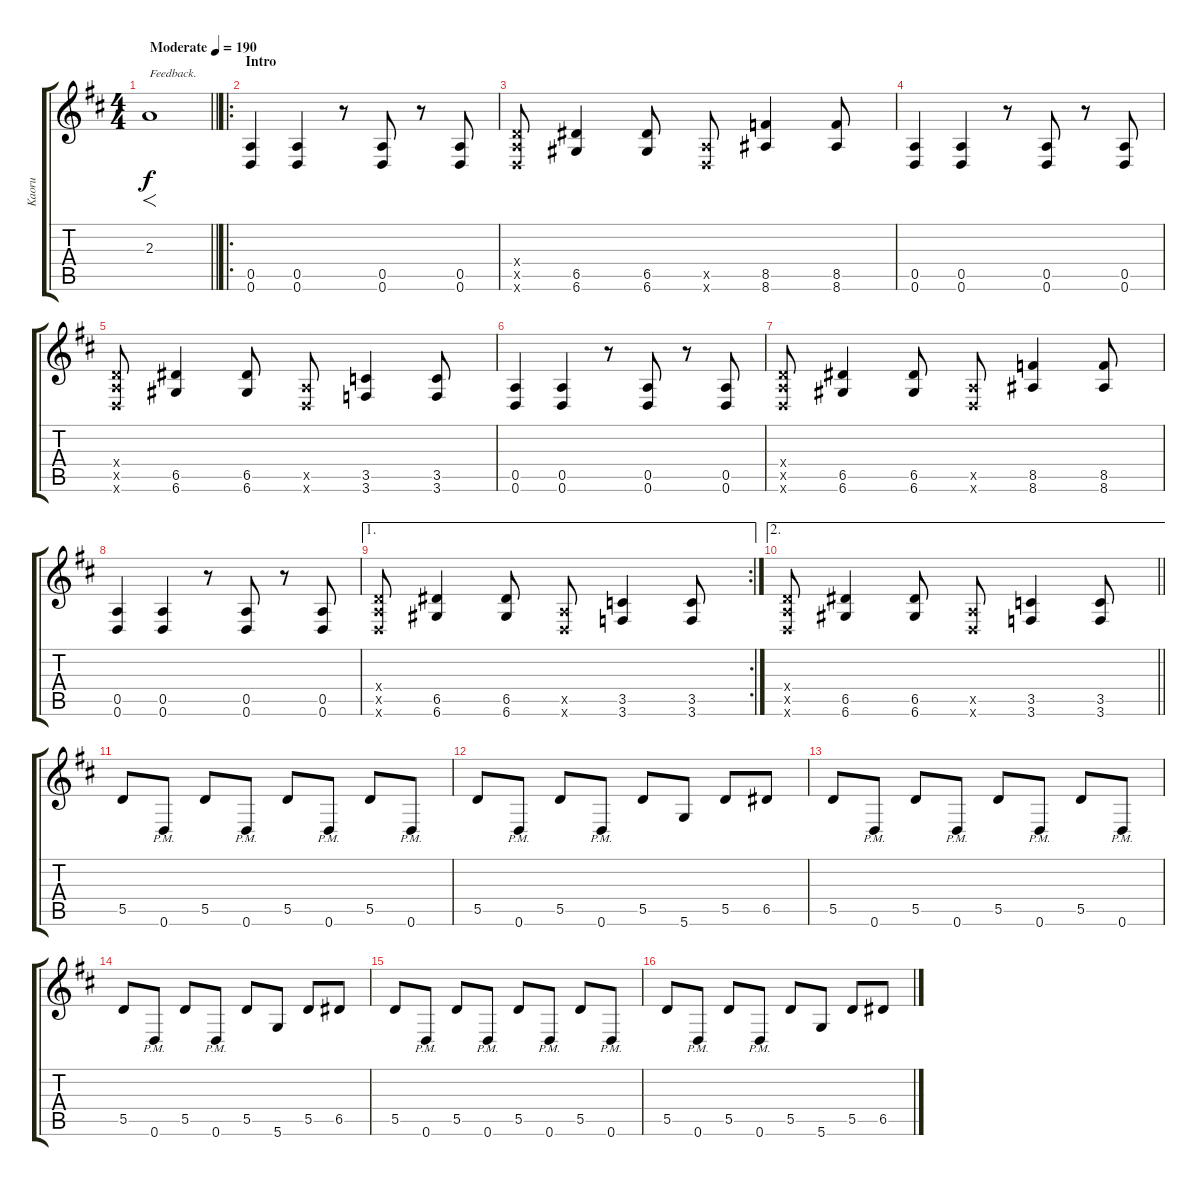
\track ("Kaoru" "Kaoru") {instrument overdrivenguitar}
\staff {score tabs}
\tuning (E4 B3 G3 D3 A2 D2) {hide}
\ts (4 4)
\tempo (190 "Moderate")
\clef g2
\barLineRight lightlight
\ks d
2.3.1{f txt "Feedback." dy f instrument guitarharmonics} |
\ro
\section ("" "Intro")
(0.5 0.6).4{instrument overdrivenguitar} (0.5 0.6).4 r.8 (0.5 0.6).8 r.8 (0.5 0.6).8 |
(0.4{x} 0.5{x} 0.6{x}).8 (6.5 6.6).4 (6.5 6.6).8 (0.5{x} 0.6{x}).8 (8.5 8.6).4 (8.5 8.6).8 |
(0.5 0.6).4 (0.5 0.6).4 r.8 (0.5 0.6).8 r.8 (0.5 0.6).8 |
(0.4{x} 0.5{x} 0.6{x}).8 (6.5 6.6).4 (6.5 6.6).8 (0.5{x} 0.6{x}).8 (3.5 3.6).4 (3.5 3.6).8 |
(0.5 0.6).4{instrument overdrivenguitar} (0.5 0.6).4 r.8 (0.5 0.6).8 r.8 (0.5 0.6).8 |
(0.4{x} 0.5{x} 0.6{x}).8 (6.5 6.6).4 (6.5 6.6).8 (0.5{x} 0.6{x}).8 (8.5 8.6).4 (8.5 8.6).8 |
(0.5 0.6).4 (0.5 0.6).4 r.8 (0.5 0.6).8 r.8 (0.5 0.6).8 |
\ae 1
\rc 2
(0.4{x} 0.5{x} 0.6{x}).8 (6.5 6.6).4 (6.5 6.6).8 (0.5{x} 0.6{x}).8 (3.5 3.6).4 (3.5 3.6).8 |
\ae 2
\barLineRight lightlight
(0.4{x} 0.5{x} 0.6{x}).8 (6.5 6.6).4 (6.5 6.6).8 (0.5{x} 0.6{x}).8 (3.5 3.6).4 (3.5 3.6).8 |
5.5.8 0.6{pm}.8 5.5.8 0.6{pm}.8 5.5.8 0.6{pm}.8 5.5.8 0.6{pm}.8 |
5.5.8 0.6{pm}.8 5.5.8 0.6{pm}.8 5.5.8 5.6.8 5.5.8 6.5.8 |
5.5.8 0.6{pm}.8 5.5.8 0.6{pm}.8 5.5.8 0.6{pm}.8 5.5.8 0.6{pm}.8 |
5.5.8 0.6{pm}.8 5.5.8 0.6{pm}.8 5.5.8 5.6.8 5.5.8 6.5.8 |
5.5.8 0.6{pm}.8 5.5.8 0.6{pm}.8 5.5.8 0.6{pm}.8 5.5.8 0.6{pm}.8 |
5.5.8 0.6{pm}.8 5.5.8 0.6{pm}.8 5.5.8 5.6.8 5.5.8 6.5.8
